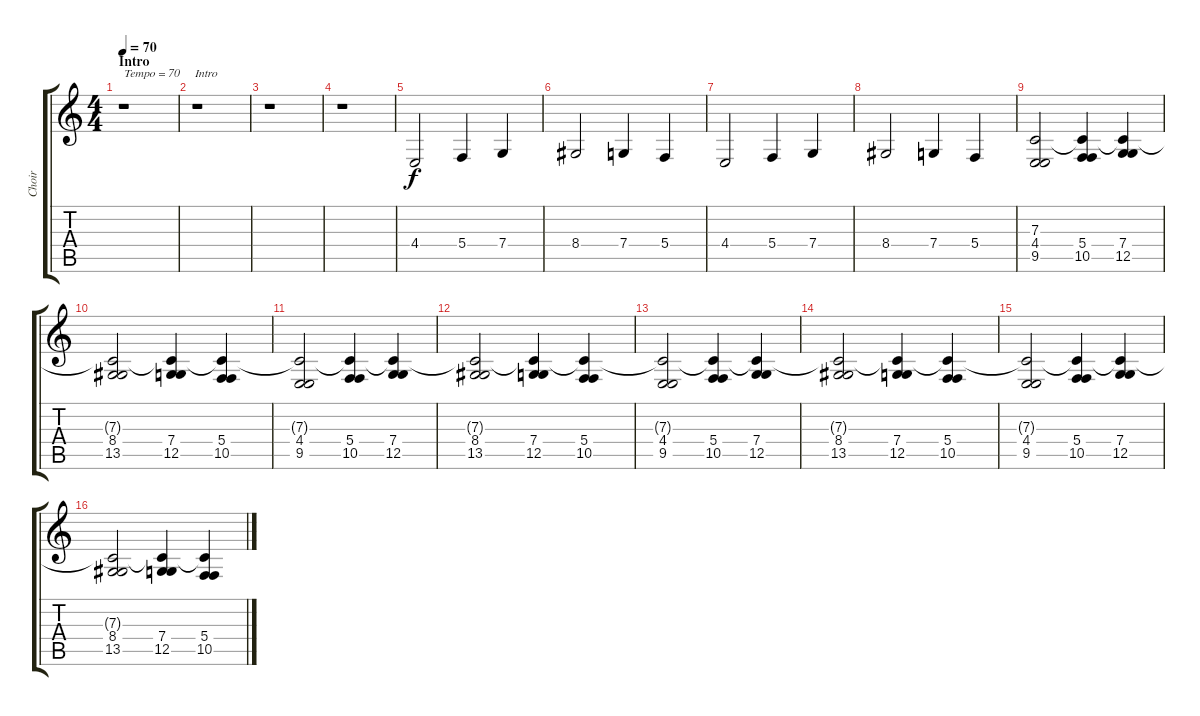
\track ("Choir" "Choir") {instrument pad4choir}
\staff {score tabs}
\tuning (D4 A3 F3 C3 G2 D2) {hide}
\ts (4 4)
\section ("" "Intro")
\tempo 70
\clef g2
\ks c
r.1{txt "Tempo = 70     Intro" dy f instrument pad4choir} |
r.1 |
r.1 |
r.1 |
4.4.2 5.4.4 7.4.4 |
8.4.2 7.4.4 5.4.4 |
4.4.2 5.4.4 7.4.4 |
8.4.2 7.4.4 5.4.4 |
(7.3 4.4 9.5).2 (7.3{t} 5.4 10.5).4 (7.3{t} 7.4 12.5).4 |
(7.3{t} 8.4 13.5).2 (7.3{t} 7.4 12.5).4 (7.3{t} 5.4 10.5).4 |
(7.3{t} 4.4 9.5).2 (7.3{t} 5.4 10.5).4 (7.3{t} 7.4 12.5).4 |
(7.3{t} 8.4 13.5).2 (7.3{t} 7.4 12.5).4 (7.3{t} 5.4 10.5).4 |
(7.3{t} 4.4 9.5).2 (7.3{t} 5.4 10.5).4 (7.3{t} 7.4 12.5).4 |
(7.3{t} 8.4 13.5).2 (7.3{t} 7.4 12.5).4 (7.3{t} 5.4 10.5).4 |
(7.3{t} 4.4 9.5).2 (7.3{t} 5.4 10.5).4 (7.3{t} 7.4 12.5).4 |
(7.3{t} 8.4 13.5).2 (7.3{t} 7.4 12.5).4 (7.3{t} 5.4 10.5).4
